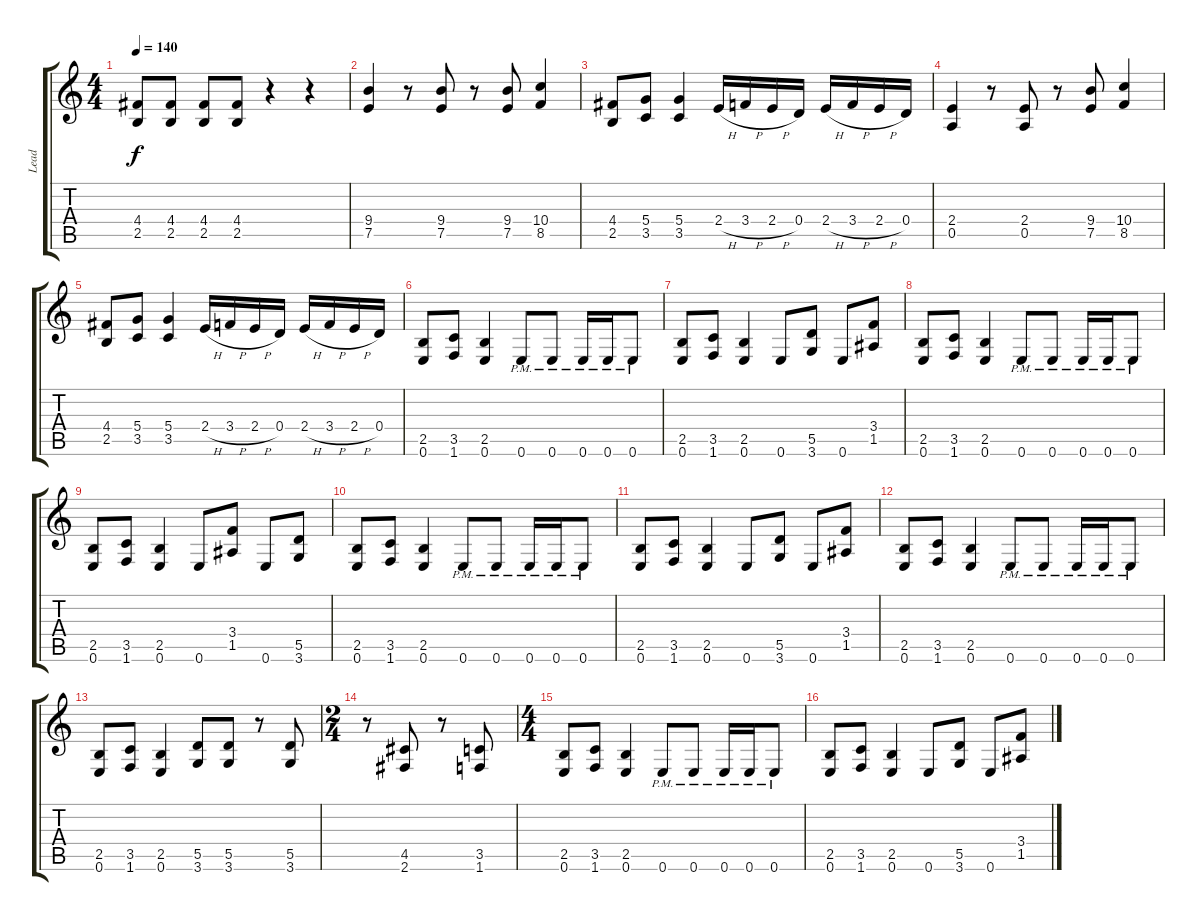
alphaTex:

\track ("Lead " "Lead ") {instrument distortionguitar}
\staff {score tabs}
\tuning (E4 B3 G3 D3 A2 E2) {hide}
\ts (4 4)
\tempo 140
\clef g2
\ks c
(4.4 2.5).8{dy f} (4.4 2.5).8 (4.4 2.5).8 (4.4 2.5).8 r.4 r.4 |
(9.4 7.5).4 r.8 (9.4 7.5).8 r.8 (9.4 7.5).8 (10.4 8.5).4 |
(4.4 2.5).8 (5.4 3.5).8 (5.4 3.5).4 2.4{h}.16 3.4{h}.16 2.4{h}.16 0.4.16 2.4{h}.16 3.4{h}.16 2.4{h}.16 0.4.16 |
(2.4 0.5).4 r.8 (2.4 0.5).8 r.8 (9.4 7.5).8 (10.4 8.5).4 |
(4.4 2.5).8 (5.4 3.5).8 (5.4 3.5).4 2.4{h}.16 3.4{h}.16 2.4{h}.16 0.4.16 2.4{h}.16 3.4{h}.16 2.4{h}.16 0.4.16 |
(2.5 0.6).8 (3.5 1.6).8 (2.5 0.6).4 0.6{pm}.8 0.6{pm}.8 0.6{pm}.16 0.6{pm}.16 0.6{pm}.8 |
(2.5 0.6).8 (3.5 1.6).8 (2.5 0.6).4 0.6.8 (5.5 3.6).8 0.6.8 (3.4 1.5).8 |
(2.5 0.6).8 (3.5 1.6).8 (2.5 0.6).4 0.6{pm}.8 0.6{pm}.8 0.6{pm}.16 0.6{pm}.16 0.6{pm}.8 |
(2.5 0.6).8 (3.5 1.6).8 (2.5 0.6).4 0.6.8 (3.4 1.5).8 0.6.8 (5.5 3.6).8 |
(2.5 0.6).8 (3.5 1.6).8 (2.5 0.6).4 0.6{pm}.8 0.6{pm}.8 0.6{pm}.16 0.6{pm}.16 0.6{pm}.8 |
(2.5 0.6).8 (3.5 1.6).8 (2.5 0.6).4 0.6.8 (5.5 3.6).8 0.6.8 (3.4 1.5).8 |
(2.5 0.6).8 (3.5 1.6).8 (2.5 0.6).4 0.6{pm}.8 0.6{pm}.8 0.6{pm}.16 0.6{pm}.16 0.6{pm}.8 |
(2.5 0.6).8 (3.5 1.6).8 (2.5 0.6).4 (5.5 3.6).8 (5.5 3.6).8 r.8 (5.5 3.6).8 |
\ts (2 4)
r.8 (4.5 2.6).8 r.8 (3.5 1.6).8 |
\ts (4 4)
(2.5 0.6).8 (3.5 1.6).8 (2.5 0.6).4 0.6{pm}.8 0.6{pm}.8 0.6{pm}.16 0.6{pm}.16 0.6{pm}.8 |
(2.5 0.6).8 (3.5 1.6).8 (2.5 0.6).4 0.6.8 (5.5 3.6).8 0.6.8 (3.4 1.5).8
